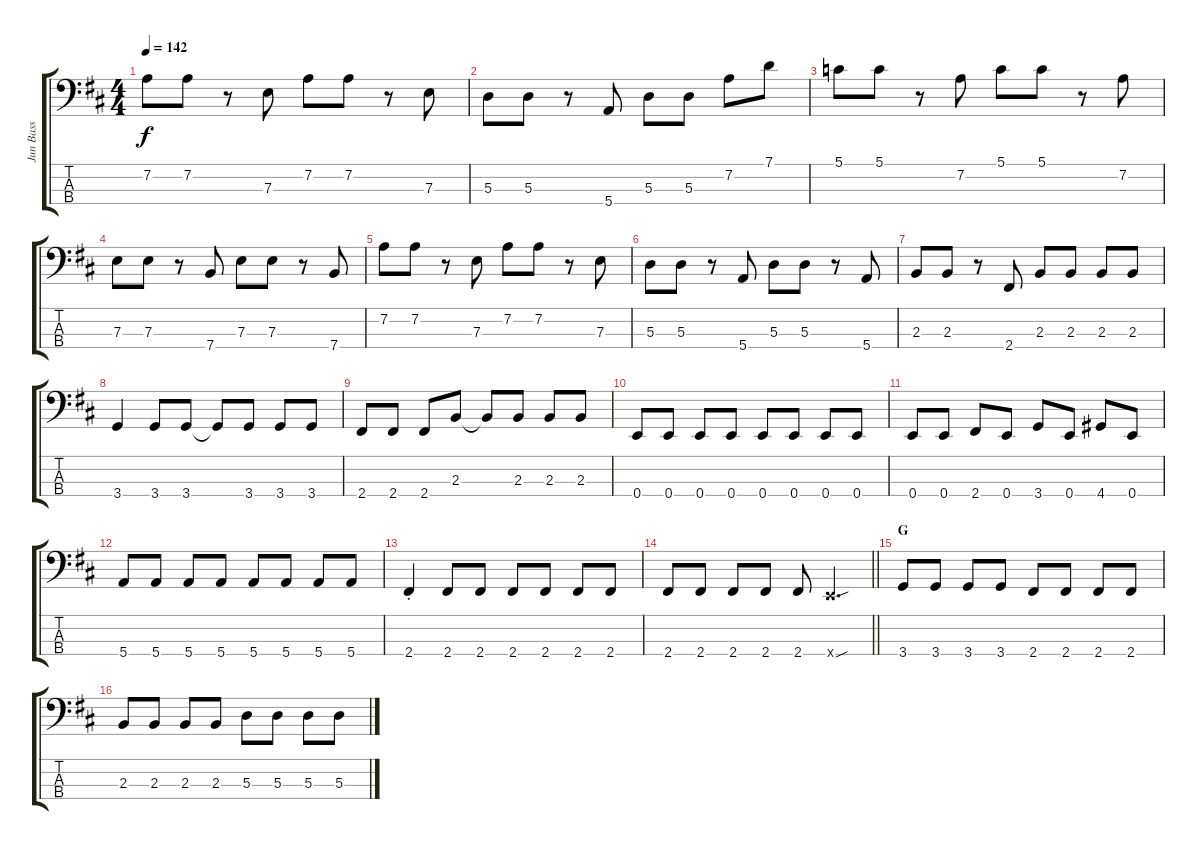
\track ("Jun Bass" "Jun Bass") {instrument acousticguitarsteel}
\staff {score tabs}
\tuning (G2 D2 A1 E1) {hide}
\ts (4 4)
\tempo 142
\clef f4
\ks d
7.2.8{dy f} 7.2.8 r.8 7.3.8 7.2.8 7.2.8 r.8 7.3.8 |
5.3.8 5.3.8 r.8 5.4.8 5.3.8 5.3.8 7.2.8 7.1.8 |
5.1.8 5.1.8 r.8 7.2.8 5.1.8 5.1.8 r.8 7.2.8 |
7.3.8 7.3.8 r.8 7.4.8 7.3.8 7.3.8 r.8 7.4.8 |
7.2.8 7.2.8 r.8 7.3.8 7.2.8 7.2.8 r.8 7.3.8 |
5.3.8 5.3.8 r.8 5.4.8 5.3.8 5.3.8 r.8 5.4.8 |
2.3.8 2.3.8 r.8 2.4.8 2.3.8 2.3.8 2.3.8 2.3.8 |
3.4.4 3.4.8 3.4.8 3.4{t}.8 3.4.8 3.4.8 3.4.8 |
2.4.8 2.4.8 2.4.8 2.3.8 2.3{t}.8 2.3.8 2.3.8 2.3.8 |
0.4.8 0.4.8 0.4.8 0.4.8 0.4.8 0.4.8 0.4.8 0.4.8 |
0.4.8 0.4.8 2.4.8 0.4.8 3.4.8 0.4.8 4.4.8 0.4.8 |
5.4.8 5.4.8 5.4.8 5.4.8 5.4.8 5.4.8 5.4.8 5.4.8 |
2.4{st}.4 2.4.8 2.4.8 2.4.8 2.4.8 2.4.8 2.4.8 |
\barLineRight lightlight
2.4.8 2.4.8 2.4.8 2.4.8 2.4.8 0.4{sou x}.4{d} |
\section ("" "G")
3.4.8 3.4.8 3.4.8 3.4.8 2.4.8 2.4.8 2.4.8 2.4.8 |
2.3.8 2.3.8 2.3.8 2.3.8 5.3.8 5.3.8 5.3.8 5.3.8
